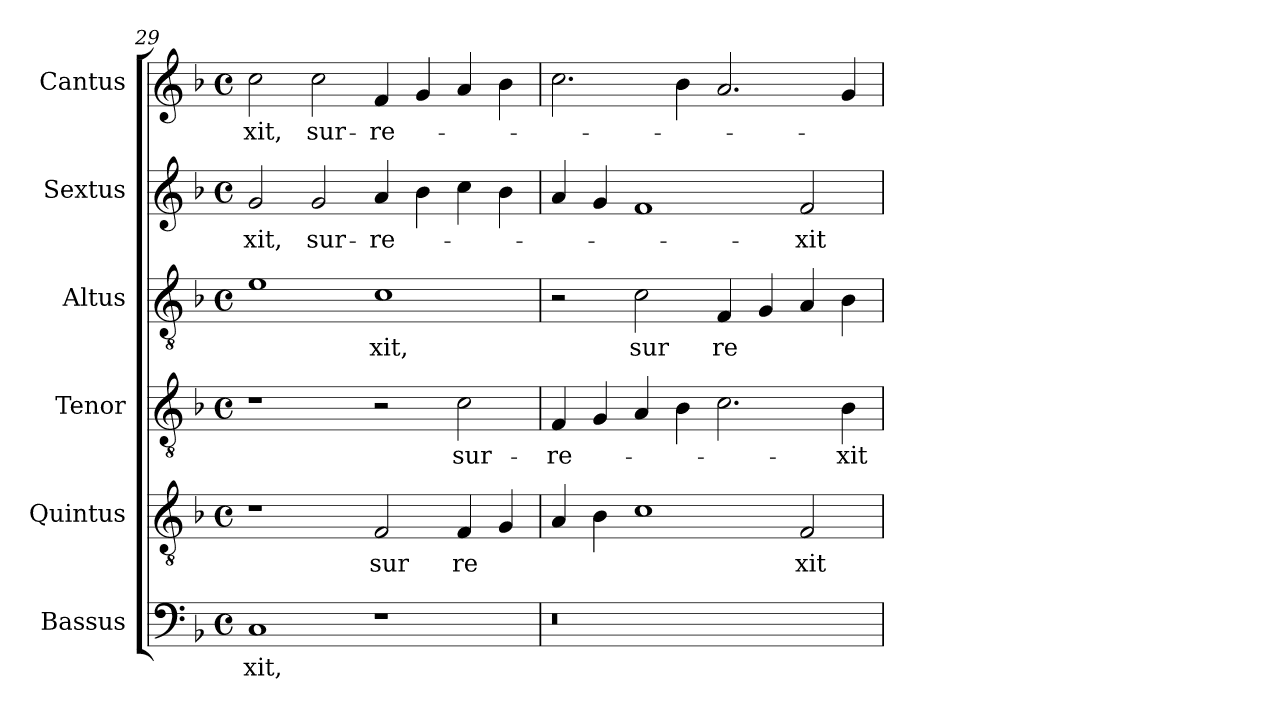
**kern	**text	**kern	**text	**kern	**text	**kern	**text	**kern	**text	**kern	**text
*part6	*part6	*part5	*part5	*part4	*part4	*part3	*part3	*part2	*part2	*part1	*part1
*staff6	*staff6	*staff5	*staff5	*staff4	*staff4	*staff3	*staff3	*staff2	*staff2	*staff1	*staff1
*I"Bassus	*	*I"Quintus	*	*I"Tenor	*	*I"Altus	*	*I"Sextus	*	*I"Cantus	*
*clefF4	*	*clefGv2	*	*clefGv2	*	*clefGv2	*	*clefG2	*	*clefG2	*
*k[b-]	*	*k[b-]	*	*k[b-]	*	*k[b-]	*	*k[b-]	*	*k[b-]	*
*F:	*	*F:	*	*F:	*	*F:	*	*F:	*	*F:	*
*M4/4	*	*M4/4	*	*M4/4	*	*M4/4	*	*M4/4	*	*M4/4	*
*met(c)	*	*met(c)	*	*met(c)	*	*met(c)	*	*met(c)	*	*met(c)	*
=29	=29	=29	=29	=29	=29	=29	=29	=29	=29	=29	=29
!	!LO:LY:b:cj	!	!	!	!	!	!	!	!LO:LY:b:cj	!	!LO:LY:b:cj
1C	-xit,	1r	.	1r	.	1e	.	2g/	-xit,	2cc\	-xit,
!	!	!	!	!	!	!	!	!	!LO:LY:b:cj	!	!LO:LY:b:cj
.	.	.	.	.	.	.	.	2g/	sur-	2cc\	sur-
!	!	!	!LO:LY:b:cj	!	!	!	!LO:LY:b:cj	!	!LO:LY:b:cj	!	!LO:LY:b:cj
1r	.	2F/	sur	2r	.	1c	xit,	4a/	-re-	4f/	-re-
.	.	.	.	.	.	.	.	4b-\	.	4g/	.
!	!	!	!LO:LY:b:cj	!	!LO:LY:b:cj	!	!	!	!	!	!
.	.	4F/	re	2c\	sur-	.	.	4cc\	.	4a/	.
.	.	4G/	.	.	.	.	.	4b-\	.	4b-\	.
=30	=30	=30	=30	=30	=30	=30	=30	=30	=30	=30	=30
!	!	!	!	!	!LO:LY:b:cj	!	!	!	!	!	!
0r	.	4A/	.	4F/	-re-	2r	.	4a/	.	2.cc\	.
.	.	4B-\	.	4G/	.	.	.	4g/	.	.	.
!	!	!	!	!	!	!	!LO:LY:b:cj	!	!	!	!
.	.	1c	.	4A/	.	2c\	sur	1f	.	.	.
.	.	.	.	4B-\	.	.	.	.	.	4b-\	.
!	!	!	!	!	!	!	!LO:LY:b:cj	!	!	!	!
.	.	.	.	2.c\	.	4F/	re	.	.	2.a/	.
.	.	.	.	.	.	4G/	.	.	.	.	.
!	!	!	!LO:LY:b:cj	!	!	!	!	!	!LO:LY:b:cj	!	!
.	.	2F/	xit	.	.	4A/	.	2f/	-xit	.	.
!	!	!	!	!	!LO:LY:b:cj	!	!	!	!	!	!
.	.	.	.	4B-\	-xit	4B-\	.	.	.	4g/	.
=	=	=	=	=	=	=	=	=	=	=	=
*-	*-	*-	*-	*-	*-	*-	*-	*-	*-	*-	*-
